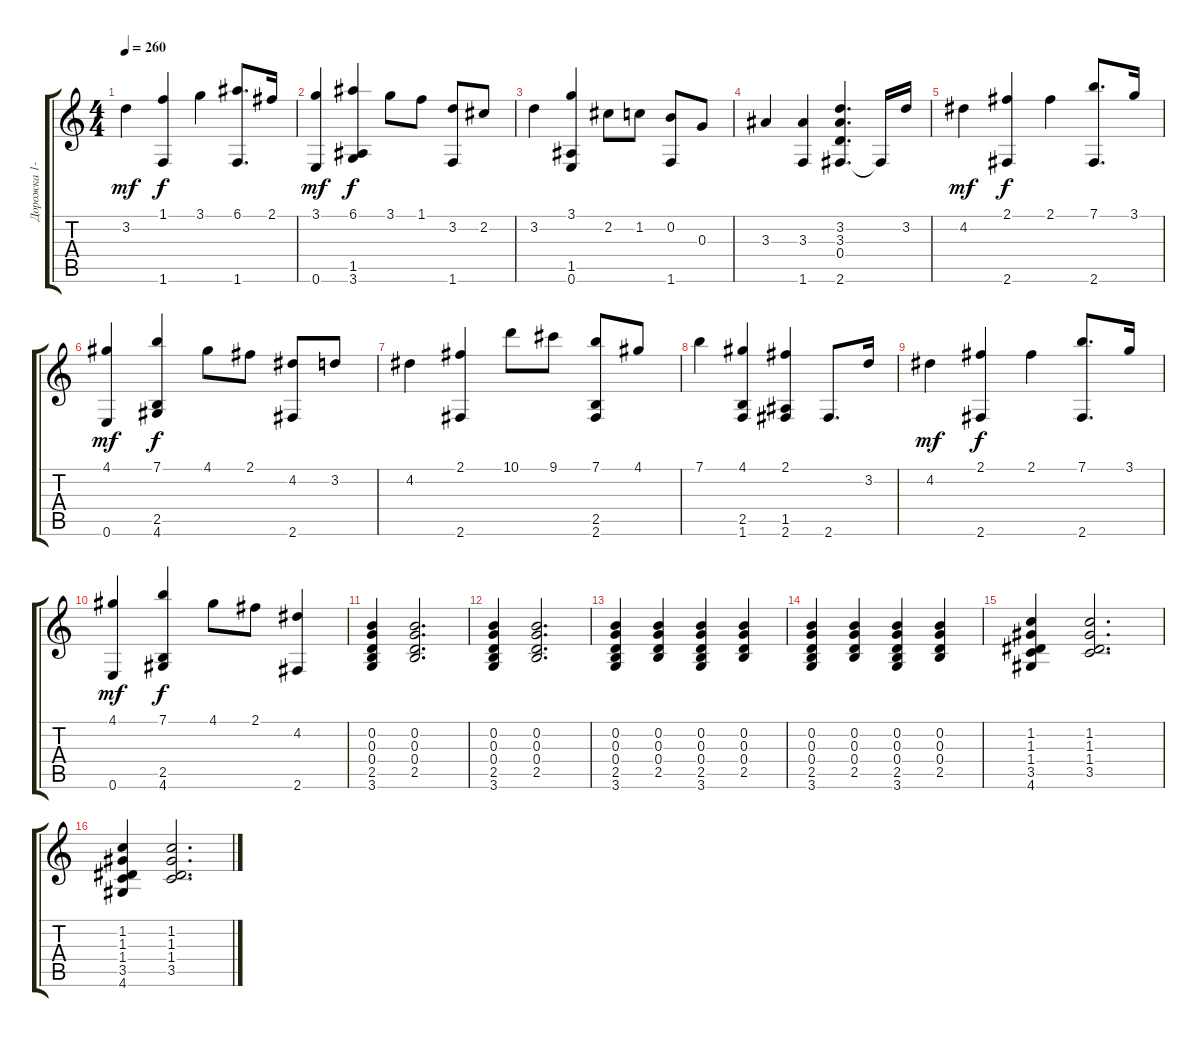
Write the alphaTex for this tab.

\track ("Дорожка 1-2" "Дорожка 1-") {instrument acousticguitarsteel}
\staff {score tabs}
\tuning (E4 B3 G3 D3 A2 E2) {hide}
\ts (4 4)
\tempo 260
\clef g2
\ks c
3.2.4{dy mf} (1.1 1.6).4{dy f} 3.1.4 (6.1 1.6).8{d} 2.1.16 |
(3.1 0.6).4{dy mf} (6.1 1.5 3.6).4{dy f} 3.1.8 1.1.8 (3.2 1.6).8 2.2.8 |
3.2.4 (3.1 1.5 0.6).4 2.2.8 1.2.8 (0.2 1.6).8 0.3.8 |
3.3.4 (3.3 1.6).4 (3.2 3.3 0.4 2.6).4{d} 2.6{t}.16 3.2.16 |
4.2.4{dy mf} (2.1 2.6).4{dy f} 2.1.4 (7.1 2.6).8{d} 3.1.16 |
(4.1 0.6).4{dy mf} (7.1 2.5 4.6).4{dy f} 4.1.8 2.1.8 (4.2 2.6).8 3.2.8 |
4.2.4 (2.1 2.6).4 10.1.8 9.1.8 (7.1 2.5 2.6).8 4.1.8 |
7.1.4 (4.1 2.5 1.6).4 (2.1 1.5 2.6).4 2.6.8{d} 3.2.16 |
4.2.4{dy mf} (2.1 2.6).4{dy f} 2.1.4 (7.1 2.6).8{d} 3.1.16 |
(4.1 0.6).4{dy mf} (7.1 2.5 4.6).4{dy f} 4.1.8 2.1.8 (4.2 2.6).4 |
(0.2 0.3 0.4 2.5 3.6).4 (0.2 0.3 0.4 2.5).2{d} |
(0.2 0.3 0.4 2.5 3.6).4 (0.2 0.3 0.4 2.5).2{d} |
(0.2 0.3 0.4 2.5 3.6).4 (0.2 0.3 0.4 2.5).4 (0.2 0.3 0.4 2.5 3.6).4 (0.2 0.3 0.4 2.5).4 |
(0.2 0.3 0.4 2.5 3.6).4 (0.2 0.3 0.4 2.5).4 (0.2 0.3 0.4 2.5 3.6).4 (0.2 0.3 0.4 2.5).4 |
(1.2 1.3 1.4 3.5 4.6).4 (1.2 1.3 1.4 3.5).2{d} |
(1.2 1.3 1.4 3.5 4.6).4 (1.2 1.3 1.4 3.5).2{d}
